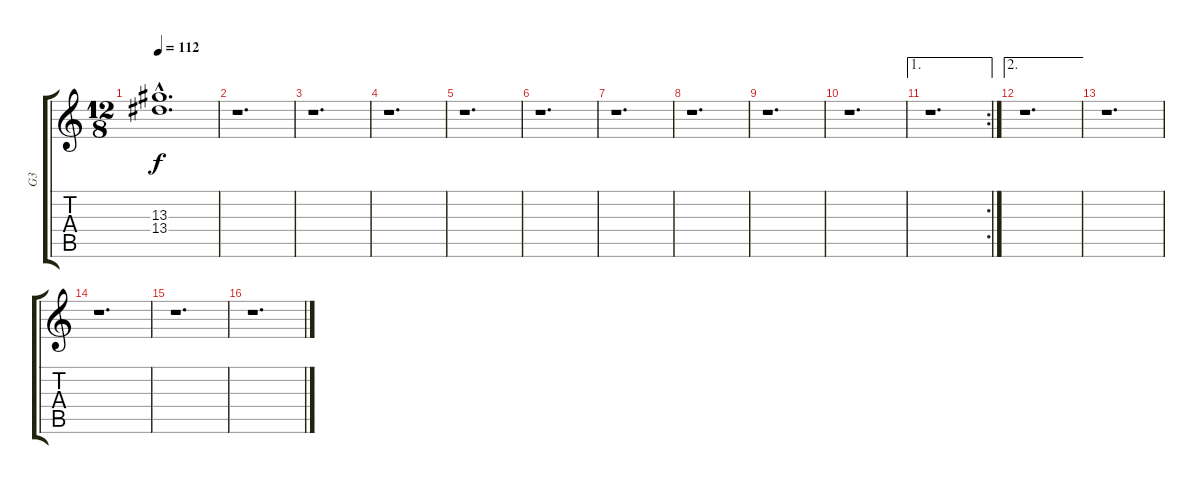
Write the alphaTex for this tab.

\track ("G3" "G3") {instrument electricguitarjazz}
\staff {score tabs}
\tuning (E4 B3 G3 D3 A2 E2) {hide}
\ts (12 8)
\tempo 112
\clef g2
\ks c
(13.3{hac} 13.4{hac}).1{d dy f} |
r.1{d} |
r.1{d} |
r.1{d} |
r.1{d} |
r.1{d} |
r.1{d} |
r.1{d} |
r.1{d} |
r.1{d} |
\ae 1
\rc 2
r.1{d} |
\ae 2
r.1{d} |
r.1{d} |
r.1{d} |
r.1{d} |
r.1{d}
